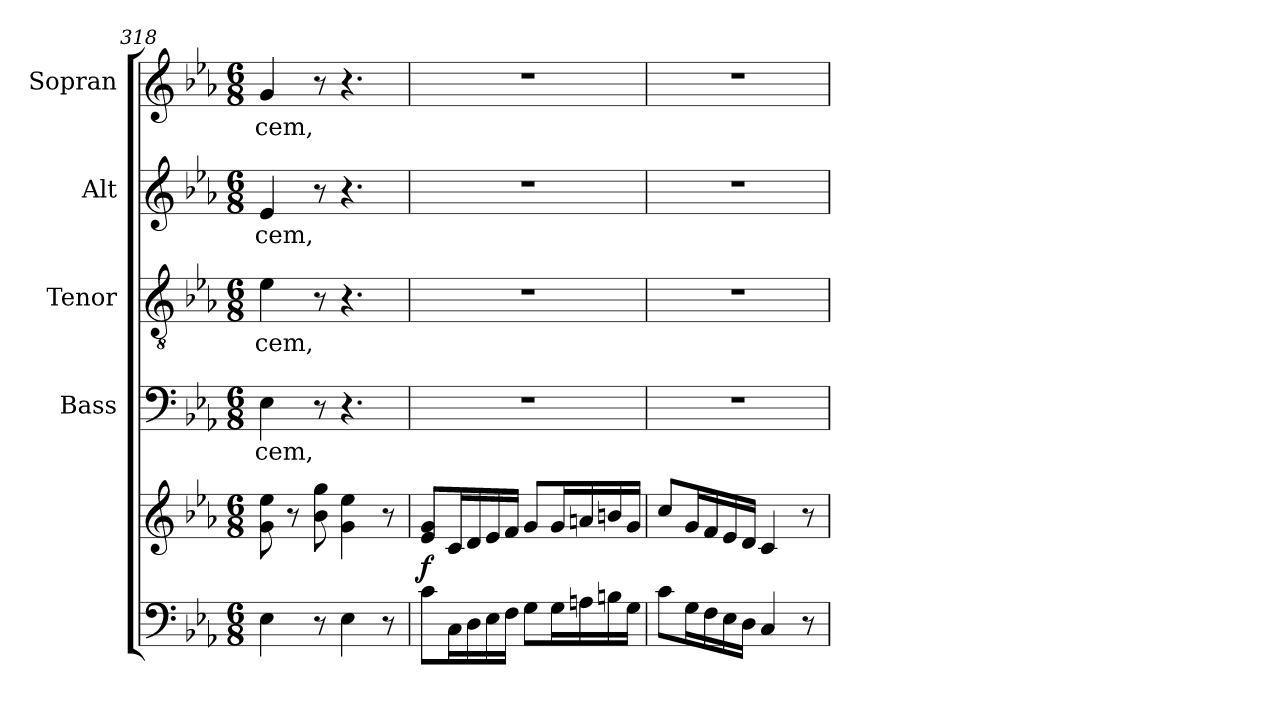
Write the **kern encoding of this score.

**kern	**kern	**dynam	**kern	**text	**kern	**text	**kern	**text	**kern	**text
*part5	*part5	*part5	*part4	*part4	*part3	*part3	*part2	*part2	*part1	*part1
*staff6	*staff5	*staff5/6	*staff4	*staff4	*staff3	*staff3	*staff2	*staff2	*staff1	*staff1
*	*	*	*I"Bass	*	*I"Tenor	*	*I"Alt	*	*I"Sopran	*
*	*	*	*I'B.	*	*I'T.	*	*I'A.	*	*I'S.	*
*clefF4	*clefG2	*	*clefF4	*	*clefGv2	*	*clefG2	*	*clefG2	*
*k[b-e-a-]	*k[b-e-a-]	*	*k[b-e-a-]	*	*k[b-e-a-]	*	*k[b-e-a-]	*	*k[b-e-a-]	*
*E-:	*E-:	*	*E-:	*	*E-:	*	*E-:	*	*E-:	*
*M6/8	*M6/8	*	*M6/8	*	*M6/8	*	*M6/8	*	*M6/8	*
=318	=318	=318	=318	=318	=318	=318	=318	=318	=318	=318
!	!	!	!	!LO:LY:b	!	!LO:LY:b	!	!LO:LY:b	!	!LO:LY:b
4E-\	8g\ 8ee-\	.	4E-\	-cem,	4e-\	-cem,	4e-/	-cem,	4g/	-cem,
.	8r	.	.	.	.	.	.	.	.	.
8r	8b-\ 8gg\	.	8r	.	8r	.	8r	.	8r	.
4E-\	4g\ 4ee-\	.	4.r	.	4.r	.	4.r	.	4.r	.
8r	8r	.	.	.	.	.	.	.	.	.
=319	=319	=319	=319	=319	=319	=319	=319	=319	=319	=319
!	!	!LO:DY:a=2	!	!	!	!	!	!	!	!
8c\L	8e-/ 8g/L	f	2.r	.	2.r	.	2.r	.	2.r	.
16C\L	16c/L	.	.	.	.	.	.	.	.	.
16D\	16d/	.	.	.	.	.	.	.	.	.
16E-\	16e-/	.	.	.	.	.	.	.	.	.
16F\JJ	16f/JJ	.	.	.	.	.	.	.	.	.
8G\L	8g/L	.	.	.	.	.	.	.	.	.
16G\L	16g/L	.	.	.	.	.	.	.	.	.
16An\	16an/	.	.	.	.	.	.	.	.	.
16Bn\	16bn/	.	.	.	.	.	.	.	.	.
16G\JJ	16g/JJ	.	.	.	.	.	.	.	.	.
=320	=320	=320	=320	=320	=320	=320	=320	=320	=320	=320
8c\L	8cc/L	.	2.r	.	2.r	.	2.r	.	2.r	.
16G\L	16g/L	.	.	.	.	.	.	.	.	.
16F\	16f/	.	.	.	.	.	.	.	.	.
16E-\	16e-/	.	.	.	.	.	.	.	.	.
16D\JJ	16d/JJ	.	.	.	.	.	.	.	.	.
4C/	4c/	.	.	.	.	.	.	.	.	.
8r	8r	.	.	.	.	.	.	.	.	.
=	=	=	=	=	=	=	=	=	=	=
*-	*-	*-	*-	*-	*-	*-	*-	*-	*-	*-
